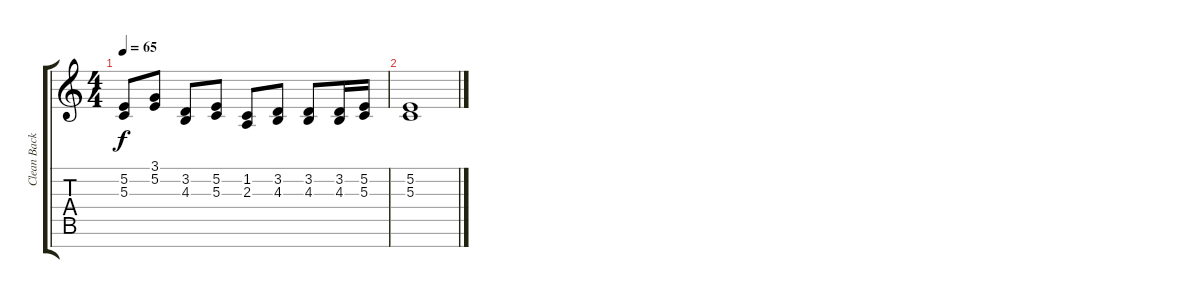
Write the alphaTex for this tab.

\track ("Clean Backing Vocals" "Clean Back") {instrument flute}
\staff {score tabs}
\tuning (E4 B3 G3 D3 A2 E2 B1) {hide}
\ts (4 4)
\tempo 65
\clef g2
\ks c
(5.2 5.3).8{dy f} (3.1 5.2).8 (3.2 4.3).8 (5.2 5.3).8 (1.2 2.3).8 (3.2 4.3).8 (3.2 4.3).8 (3.2 4.3).16 (5.2 5.3).16 |
(5.2 5.3).1
